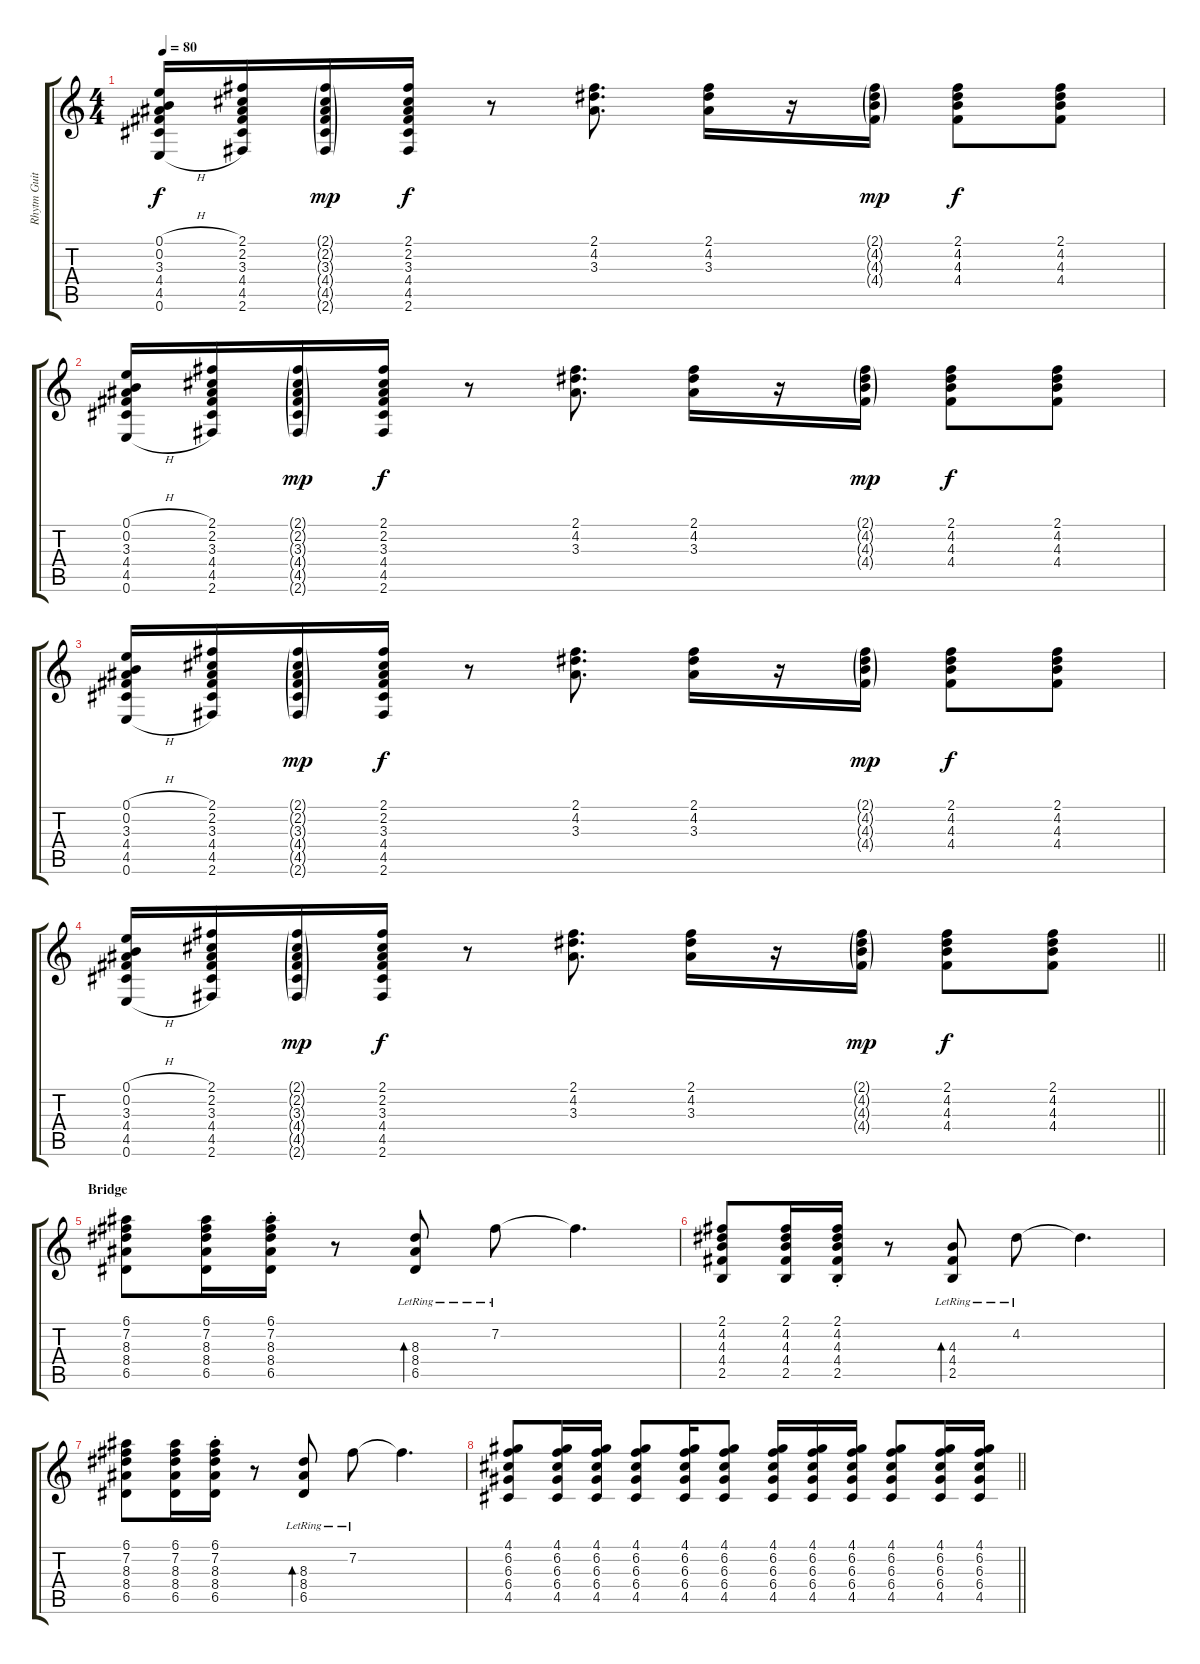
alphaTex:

\track ("Rhytm Guitar" "Rhytm Guit") {instrument acousticguitarsteel}
\staff {score tabs}
\tuning (E4 B3 G3 D3 A2 E2) {hide}
\ts (4 4)
\tempo 80
\clef g2
\ks c
(0.1{h} 0.2{h} 3.3 4.4 4.5 0.6{h}).16{dy f} (2.1 2.2 3.3 4.4 4.5 2.6).16 (2.1{g} 2.2{g} 3.3{g} 4.4{g} 4.5{g} 2.6{g}).16{dy mp} (2.1 2.2 3.3 4.4 4.5 2.6).16{dy f} r.8 (2.1 4.2 3.3).8{d} (2.1 4.2 3.3).16 r.16 (2.1{g} 4.2{g} 4.3{g} 4.4{g}).16{dy mp} (2.1 4.2 4.3 4.4).8{dy f} (2.1 4.2 4.3 4.4).8 |
(0.1{h} 0.2{h} 3.3 4.4 4.5 0.6{h}).16 (2.1 2.2 3.3 4.4 4.5 2.6).16 (2.1{g} 2.2{g} 3.3{g} 4.4{g} 4.5{g} 2.6{g}).16{dy mp} (2.1 2.2 3.3 4.4 4.5 2.6).16{dy f} r.8 (2.1 4.2 3.3).8{d} (2.1 4.2 3.3).16 r.16 (2.1{g} 4.2{g} 4.3{g} 4.4{g}).16{dy mp} (2.1 4.2 4.3 4.4).8{dy f} (2.1 4.2 4.3 4.4).8 |
(0.1{h} 0.2{h} 3.3 4.4 4.5 0.6{h}).16 (2.1 2.2 3.3 4.4 4.5 2.6).16 (2.1{g} 2.2{g} 3.3{g} 4.4{g} 4.5{g} 2.6{g}).16{dy mp} (2.1 2.2 3.3 4.4 4.5 2.6).16{dy f} r.8 (2.1 4.2 3.3).8{d} (2.1 4.2 3.3).16 r.16 (2.1{g} 4.2{g} 4.3{g} 4.4{g}).16{dy mp} (2.1 4.2 4.3 4.4).8{dy f} (2.1 4.2 4.3 4.4).8 |
\barLineRight lightlight
(0.1{h} 0.2{h} 3.3 4.4 4.5 0.6{h}).16 (2.1 2.2 3.3 4.4 4.5 2.6).16 (2.1{g} 2.2{g} 3.3{g} 4.4{g} 4.5{g} 2.6{g}).16{dy mp} (2.1 2.2 3.3 4.4 4.5 2.6).16{dy f} r.8 (2.1 4.2 3.3).8{d} (2.1 4.2 3.3).16 r.16 (2.1{g} 4.2{g} 4.3{g} 4.4{g}).16{dy mp} (2.1 4.2 4.3 4.4).8{dy f} (2.1 4.2 4.3 4.4).8 |
\section ("" "Bridge")
(6.1 7.2 8.3 8.4 6.5).8 (6.1 7.2 8.3 8.4 6.5).16 (6.1{st} 7.2{st} 8.3{st} 8.4{st} 6.5{st}).16 r.8 (8.3{lr} 8.4{lr} 6.5{lr}).8{bd 60} 7.2{lr}.8 7.2{t}.4{d} |
(2.1 4.2 4.3 4.4 2.5).8 (2.1 4.2 4.3 4.4 2.5).16 (2.1{st} 4.2{st} 4.3{st} 4.4{st} 2.5{st}).16 r.8 (4.3{lr} 4.4{lr} 2.5{lr}).8{bd 60} 4.2{lr}.8 4.2{t}.4{d} |
(6.1 7.2 8.3 8.4 6.5).8 (6.1 7.2 8.3 8.4 6.5).16 (6.1{st} 7.2{st} 8.3{st} 8.4{st} 6.5{st}).16 r.8 (8.3{lr} 8.4{lr} 6.5{lr}).8{bd 60} 7.2{lr}.8 7.2{t}.4{d} |
\barLineRight lightlight
(4.1 6.2 6.3 6.4 4.5).8 (4.1 6.2 6.3 6.4 4.5).16 (4.1 6.2 6.3 6.4 4.5).16 (4.1 6.2 6.3 6.4 4.5).8 (4.1 6.2 6.3 6.4 4.5).16 (4.1 6.2 6.3 6.4 4.5).8 (4.1 6.2 6.3 6.4 4.5).16 (4.1 6.2 6.3 6.4 4.5).16 (4.1 6.2 6.3 6.4 4.5).16 (4.1 6.2 6.3 6.4 4.5).8 (4.1 6.2 6.3 6.4 4.5).16 (4.1 6.2 6.3 6.4 4.5).16
